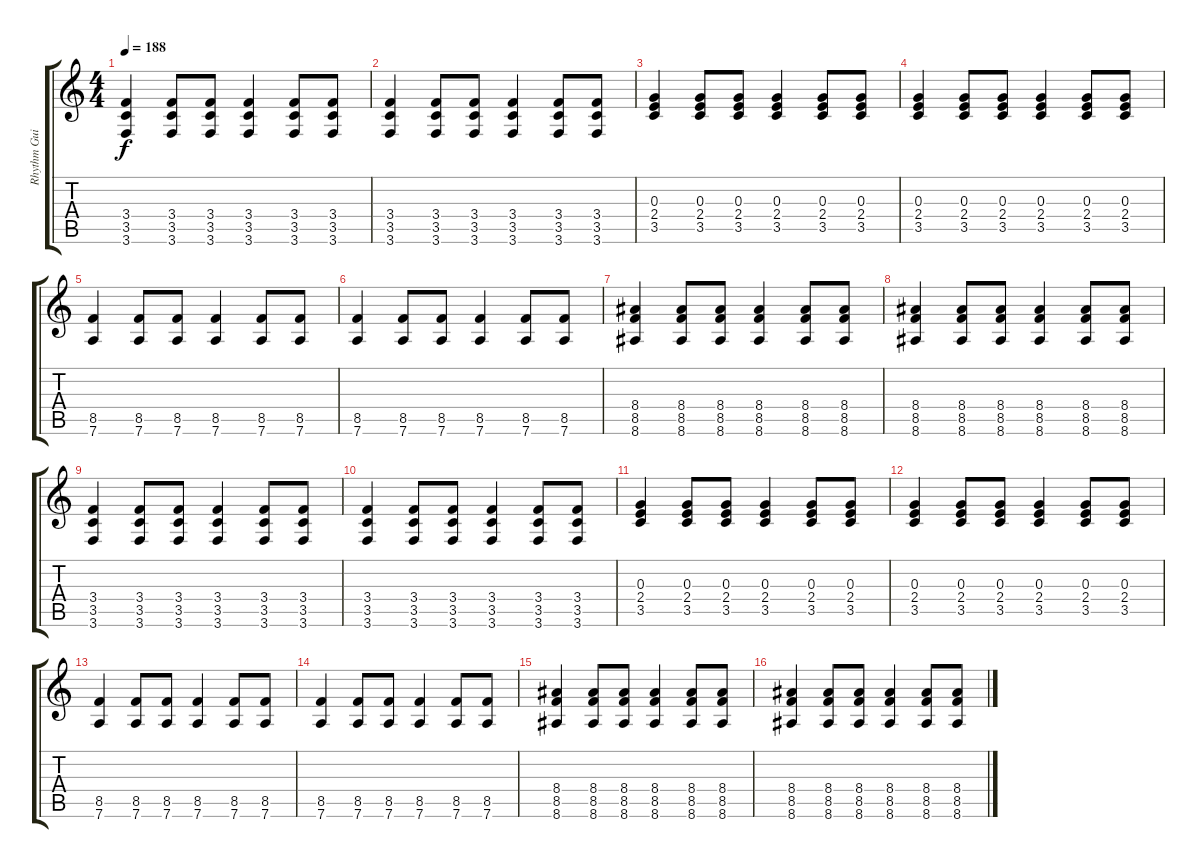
\track ("Rhythm Guitar" "Rhythm Gui") {instrument overdrivenguitar}
\staff {score tabs}
\tuning (E4 B3 G3 D3 A2 D2) {hide}
\ts (4 4)
\tempo 188
\clef g2
\ks c
(3.4 3.5 3.6).4{dy f} (3.4 3.5 3.6).8 (3.4 3.5 3.6).8 (3.4 3.5 3.6).4 (3.4 3.5 3.6).8 (3.4 3.5 3.6).8 |
(3.4 3.5 3.6).4 (3.4 3.5 3.6).8 (3.4 3.5 3.6).8 (3.4 3.5 3.6).4 (3.4 3.5 3.6).8 (3.4 3.5 3.6).8 |
(0.3 2.4 3.5).4 (0.3 2.4 3.5).8 (0.3 2.4 3.5).8 (0.3 2.4 3.5).4 (0.3 2.4 3.5).8 (0.3 2.4 3.5).8 |
(0.3 2.4 3.5).4 (0.3 2.4 3.5).8 (0.3 2.4 3.5).8 (0.3 2.4 3.5).4 (0.3 2.4 3.5).8 (0.3 2.4 3.5).8 |
(8.5 7.6).4 (8.5 7.6).8 (8.5 7.6).8 (8.5 7.6).4 (8.5 7.6).8 (8.5 7.6).8 |
(8.5 7.6).4 (8.5 7.6).8 (8.5 7.6).8 (8.5 7.6).4 (8.5 7.6).8 (8.5 7.6).8 |
(8.4 8.5 8.6).4 (8.4 8.5 8.6).8 (8.4 8.5 8.6).8 (8.4 8.5 8.6).4 (8.4 8.5 8.6).8 (8.4 8.5 8.6).8 |
(8.4 8.5 8.6).4 (8.4 8.5 8.6).8 (8.4 8.5 8.6).8 (8.4 8.5 8.6).4 (8.4 8.5 8.6).8 (8.4 8.5 8.6).8 |
(3.4 3.5 3.6).4{volume 10} (3.4 3.5 3.6).8 (3.4 3.5 3.6).8 (3.4 3.5 3.6).4 (3.4 3.5 3.6).8 (3.4 3.5 3.6).8 |
(3.4 3.5 3.6).4 (3.4 3.5 3.6).8 (3.4 3.5 3.6).8 (3.4 3.5 3.6).4 (3.4 3.5 3.6).8 (3.4 3.5 3.6).8 |
(0.3 2.4 3.5).4 (0.3 2.4 3.5).8 (0.3 2.4 3.5).8 (0.3 2.4 3.5).4 (0.3 2.4 3.5).8 (0.3 2.4 3.5).8 |
(0.3 2.4 3.5).4 (0.3 2.4 3.5).8 (0.3 2.4 3.5).8 (0.3 2.4 3.5).4 (0.3 2.4 3.5).8 (0.3 2.4 3.5).8 |
(8.5 7.6).4{volume 13} (8.5 7.6).8 (8.5 7.6).8 (8.5 7.6).4 (8.5 7.6).8 (8.5 7.6).8 |
(8.5 7.6).4 (8.5 7.6).8 (8.5 7.6).8 (8.5 7.6).4 (8.5 7.6).8 (8.5 7.6).8 |
(8.4 8.5 8.6).4 (8.4 8.5 8.6).8 (8.4 8.5 8.6).8 (8.4 8.5 8.6).4 (8.4 8.5 8.6).8 (8.4 8.5 8.6).8 |
(8.4 8.5 8.6).4 (8.4 8.5 8.6).8 (8.4 8.5 8.6).8 (8.4 8.5 8.6).4 (8.4 8.5 8.6).8 (8.4 8.5 8.6).8
